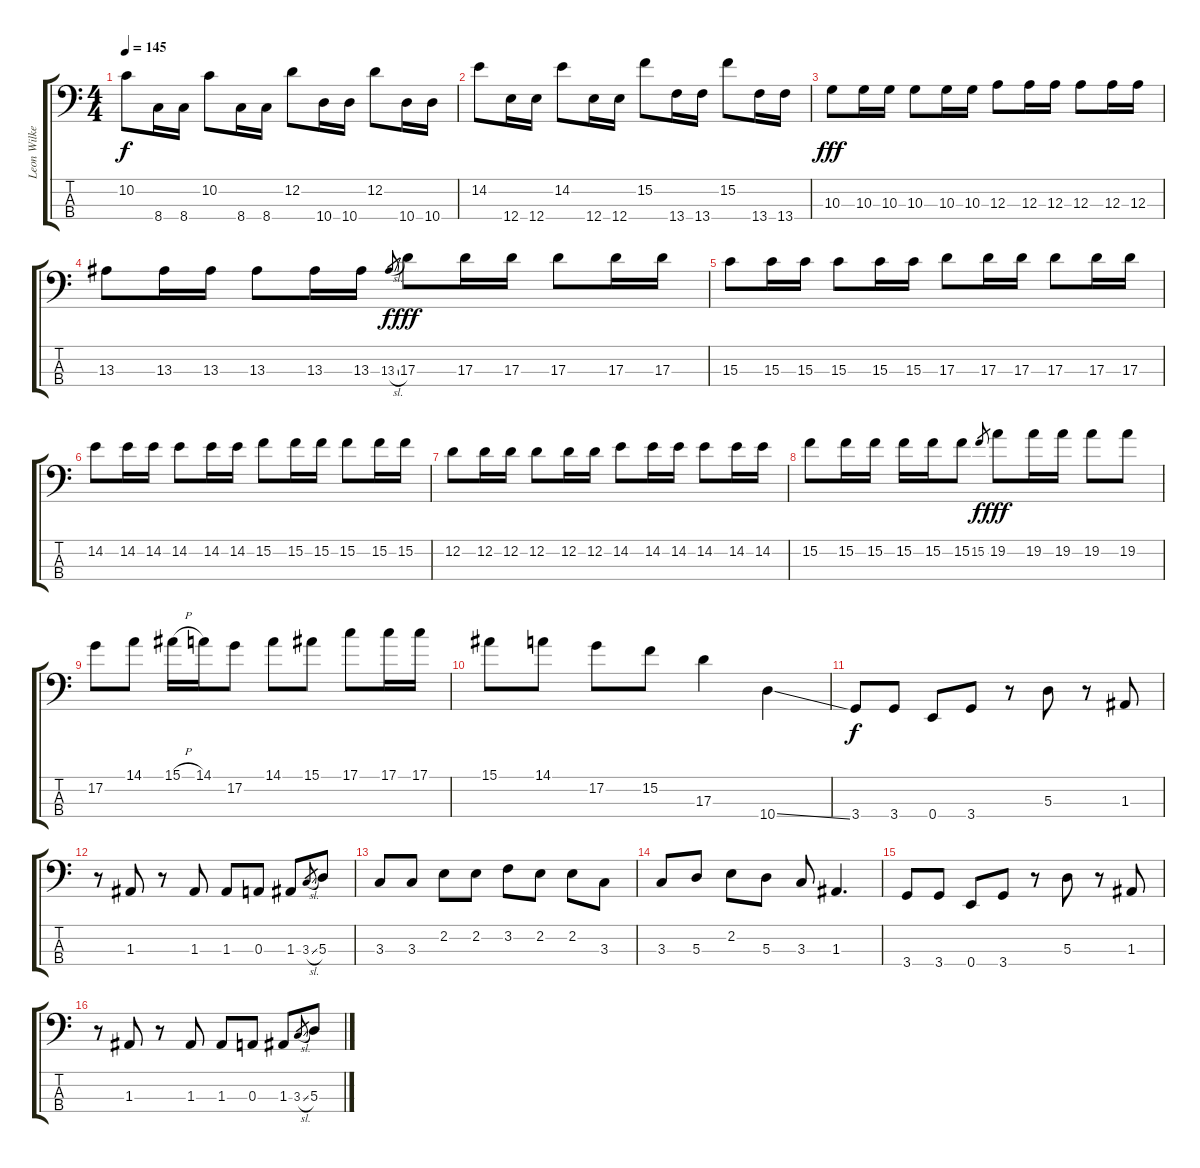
\track ("Leon Wilkeson (Bass Guitar)" "Leon Wilke") {instrument electricbassfinger}
\staff {score tabs}
\tuning (G2 D2 A1 E1) {hide}
\ts (4 4)
\tempo 145
\clef f4
\ks c
10.2.8{dy f} 8.4.16 8.4.16 10.2.8 8.4.16 8.4.16 12.2.8 10.4.16 10.4.16 12.2.8 10.4.16 10.4.16 |
14.2.8 12.4.16 12.4.16 14.2.8 12.4.16 12.4.16 15.2.8 13.4.16 13.4.16 15.2.8 13.4.16 13.4.16 |
10.3.8{dy fff volume 16} 10.3.16 10.3.16 10.3.8 10.3.16 10.3.16 12.3.8 12.3.16 12.3.16 12.3.8 12.3.16 12.3.16 |
13.3.8 13.3.16 13.3.16 13.3.8 13.3.16 13.3.16 13.3{sl}.8{gr dy f} 17.3.8{dy fff} 17.3.16 17.3.16 17.3.8 17.3.16 17.3.16 |
15.3.8 15.3.16 15.3.16 15.3.8 15.3.16 15.3.16 17.3.8 17.3.16 17.3.16 17.3.8 17.3.16 17.3.16 |
14.2.8 14.2.16 14.2.16 14.2.8 14.2.16 14.2.16 15.2.8 15.2.16 15.2.16 15.2.8 15.2.16 15.2.16 |
12.2.8 12.2.16 12.2.16 12.2.8 12.2.16 12.2.16 14.2.8 14.2.16 14.2.16 14.2.8 14.2.16 14.2.16 |
15.2.8 15.2.16 15.2.16 15.2.16 15.2.16 15.2.8 15.2.8{gr dy f} 19.2.8{dy fff} 19.2.16 19.2.16 19.2.8 19.2.8 |
17.2.8 14.1.8 15.1{h}.16 14.1.16 17.2.8 14.1.8 15.1.8 17.1.8 17.1.16 17.1.16 |
15.1.8 14.1.8 17.2.8 15.2.8 17.3.4 10.4{ss}.4 |
3.4.8{dy f volume 11} 3.4.8 0.4.8 3.4.8 r.8 5.3.8 r.8 1.3.8 |
r.8 1.3.8 r.8 1.3.8 1.3.8 0.3.8 1.3.8 3.3{sl}.8{gr} 5.3.8 |
3.3.8 3.3.8 2.2.8 2.2.8 3.2.8 2.2.8 2.2.8 3.3.8 |
3.3.8 5.3.8 2.2.8 5.3.8 3.3.8 1.3.4{d} |
3.4.8 3.4.8 0.4.8 3.4.8 r.8 5.3.8 r.8 1.3.8 |
r.8 1.3.8 r.8 1.3.8 1.3.8 0.3.8 1.3.8 3.3{sl}.8{gr} 5.3.8
